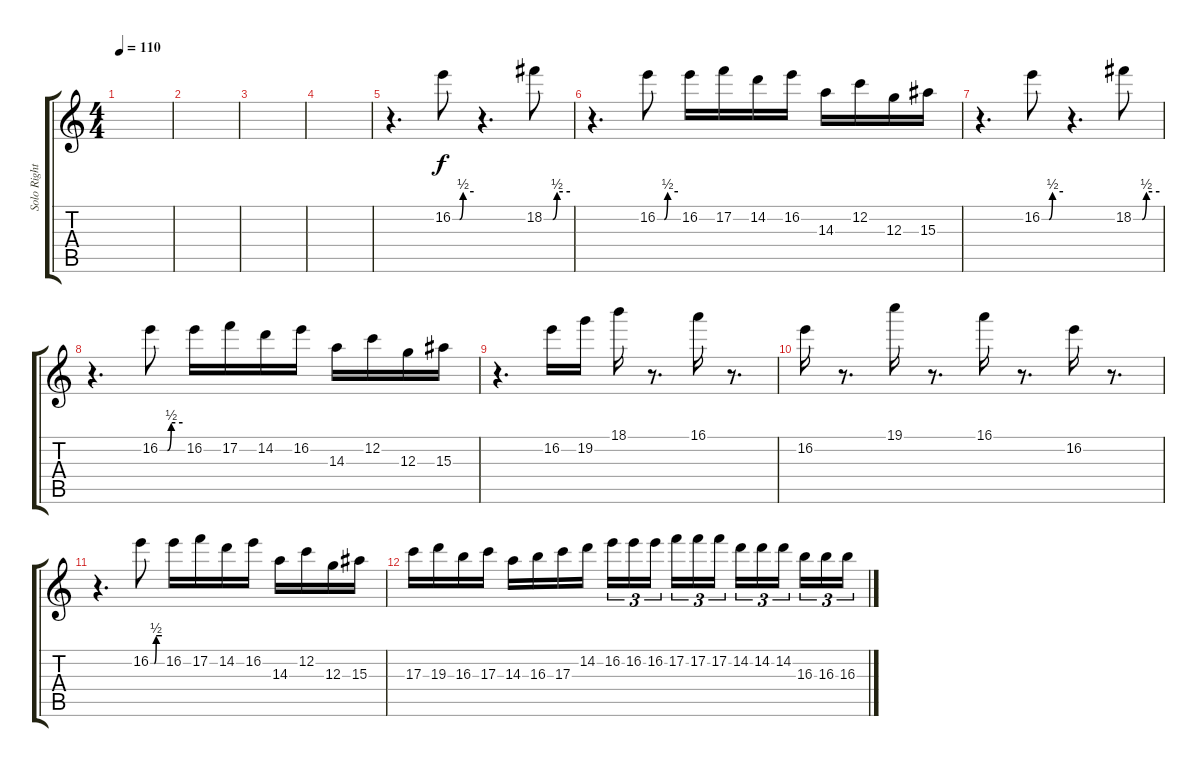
\track ("Solo Right" "Solo Right") {instrument distortionguitar}
\staff {score tabs}
\tuning (F4 C4 G3 D3 A2 E2) {hide}
\ts (4 4)
\tempo 110
\clef g2
\ks c
|
|
|
|
r.4{d} 16.2{be (custom 0 0 20 0 30 2 60 2)}.8 r.4{d} 18.2{be (custom 0 0 20 0 30 2 60 2)}.8 |
r.4{d} 16.2{be (custom 0 0 20 0 30 2 60 2)}.8 16.2.16 17.2.16 14.2.16 16.2.16 14.3.16 12.2.16 12.3.16 15.3.16 |
r.4{d} 16.2{be (custom 0 0 20 0 30 2 60 2)}.8 r.4{d} 18.2{be (custom 0 0 20 0 30 2 60 2)}.8 |
r.4{d} 16.2{be (custom 0 0 20 0 30 2 60 2)}.8 16.2.16 17.2.16 14.2.16 16.2.16 14.3.16 12.2.16 12.3.16 15.3.16 |
r.4{d} 16.2.16 19.2.16 18.1.16 r.8{d} 16.1.16 r.8{d} |
16.2.16 r.8{d} 19.1.16 r.8{d} 16.1.16 r.8{d} 16.2.16 r.8{d} |
r.4{d} 16.2{be (custom 0 0 20 0 30 2 60 2)}.8 16.2.16 17.2.16 14.2.16 16.2.16 14.3.16 12.2.16 12.3.16 15.3.16 |
17.3.16 19.3.16 16.3.16 17.3.16 14.3.16 16.3.16 17.3.16 14.2.16 16.2.16{tu (3 2)} 16.2.16{tu (3 2)} 16.2.16{tu (3 2) beam splitsecondary} 17.2.16{tu (3 2)} 17.2.16{tu (3 2)} 17.2.16{tu (3 2)} 14.2.16{tu (3 2)} 14.2.16{tu (3 2)} 14.2.16{tu (3 2) beam splitsecondary} 16.3.16{tu (3 2)} 16.3.16{tu (3 2)} 16.3.16{tu (3 2)}
